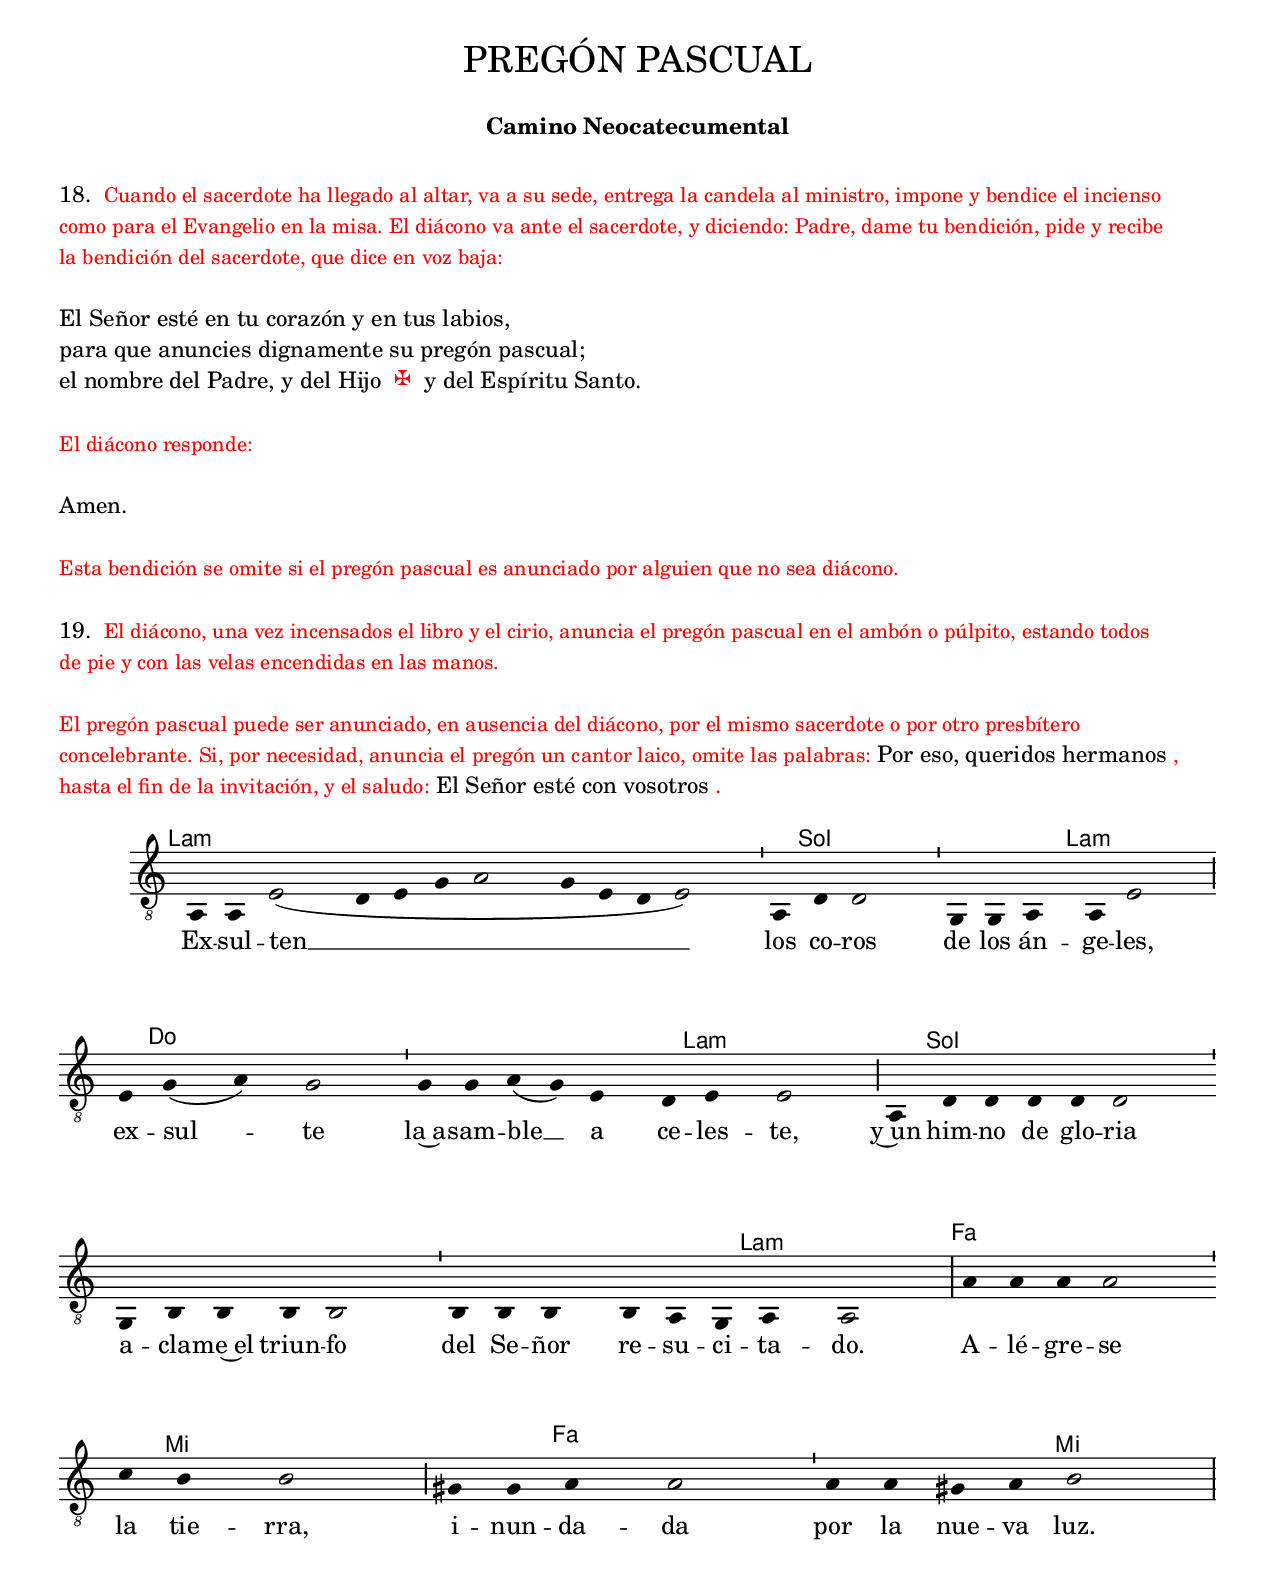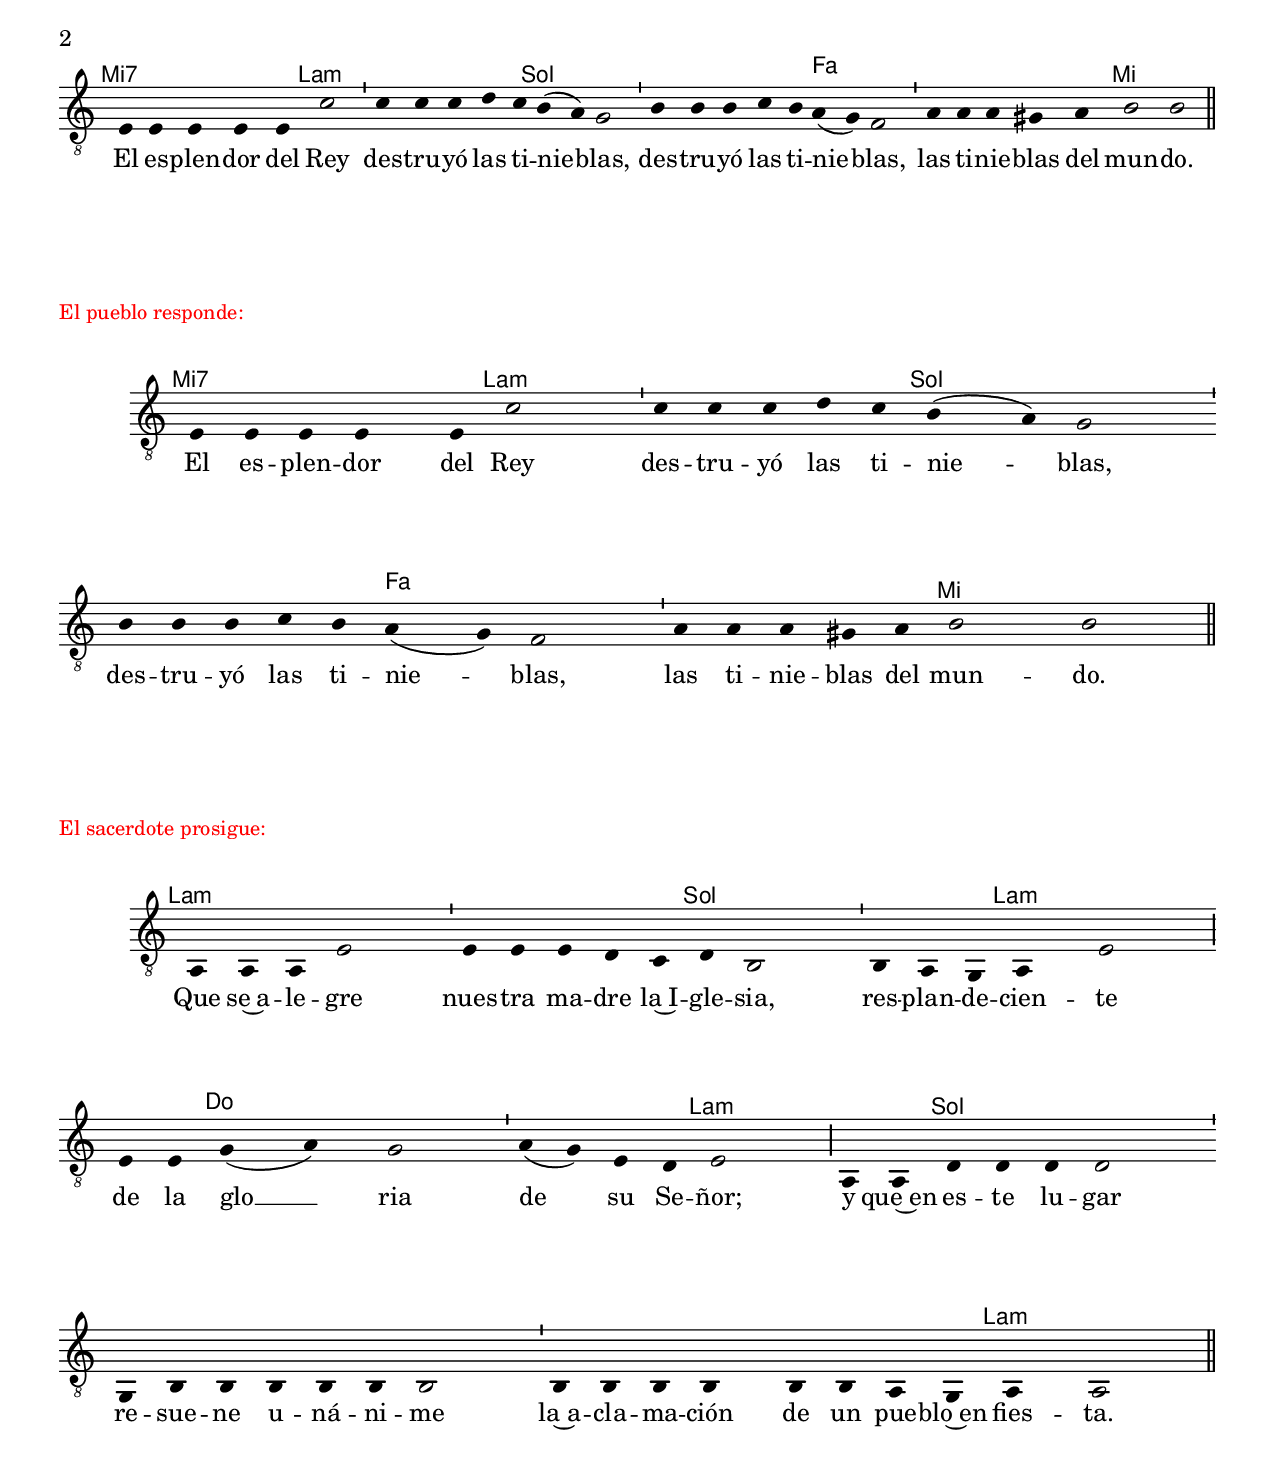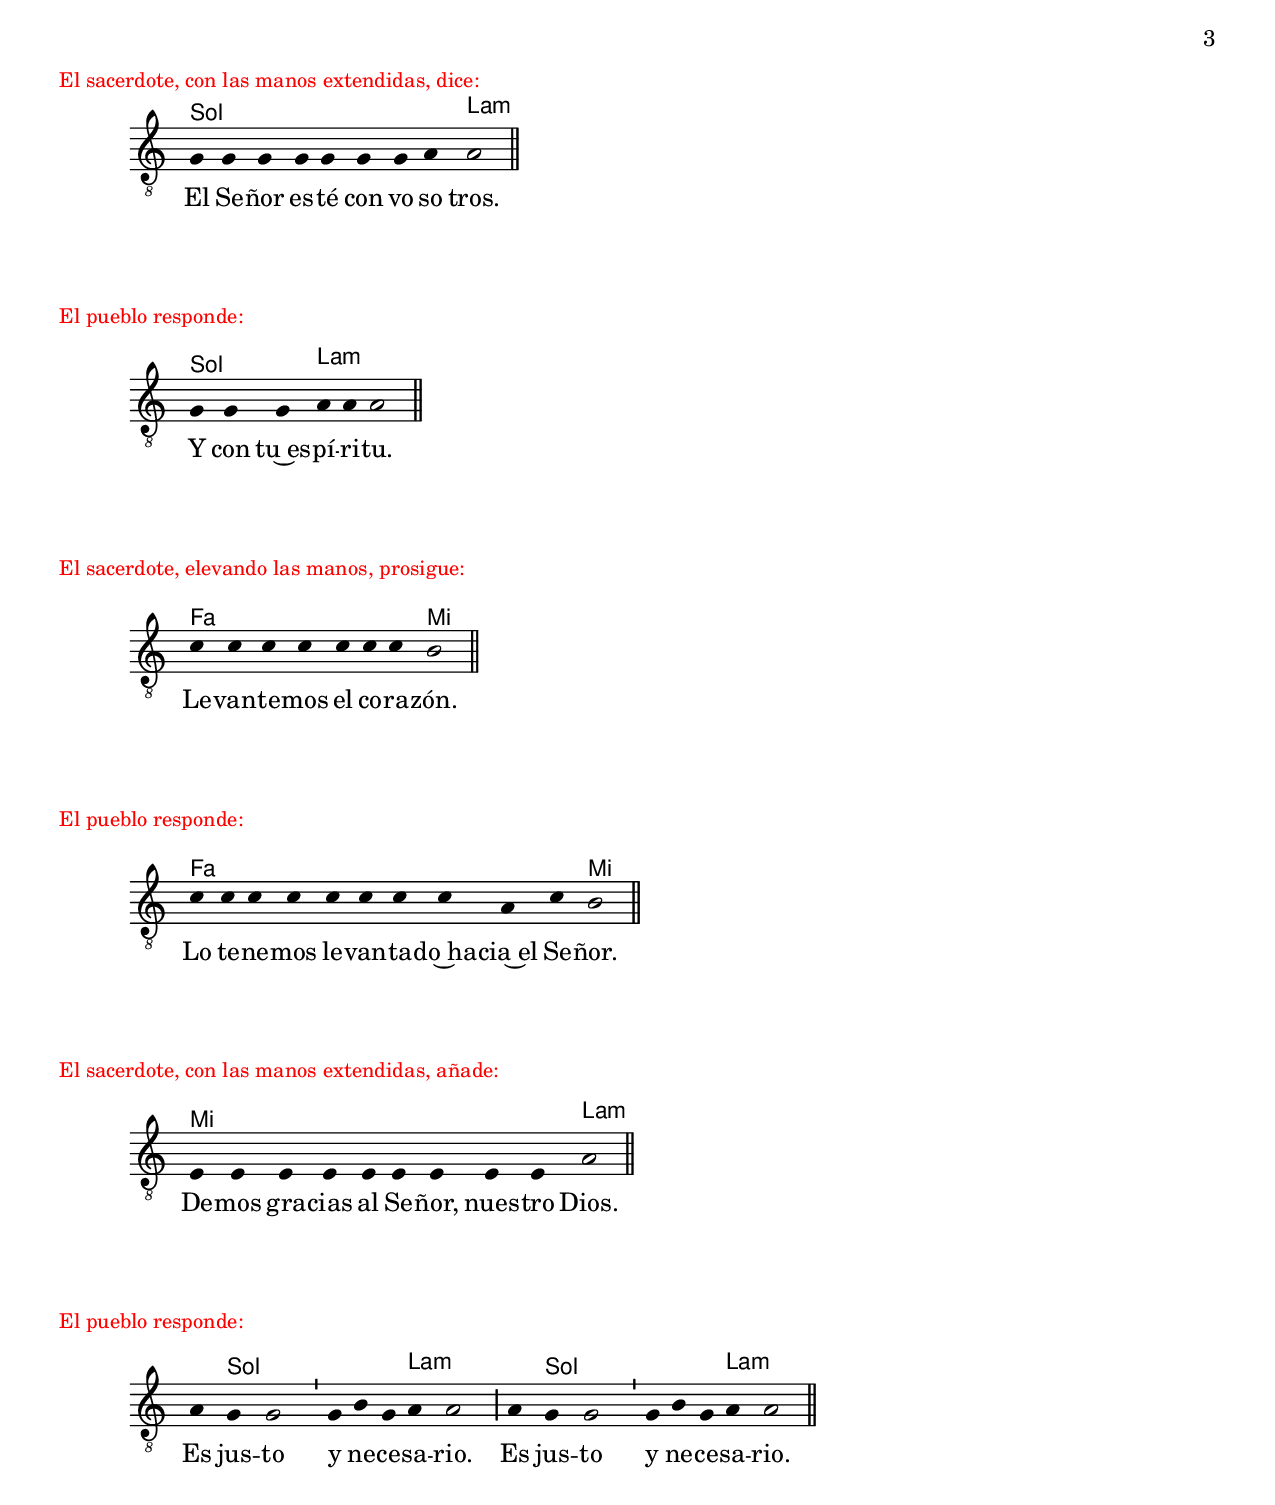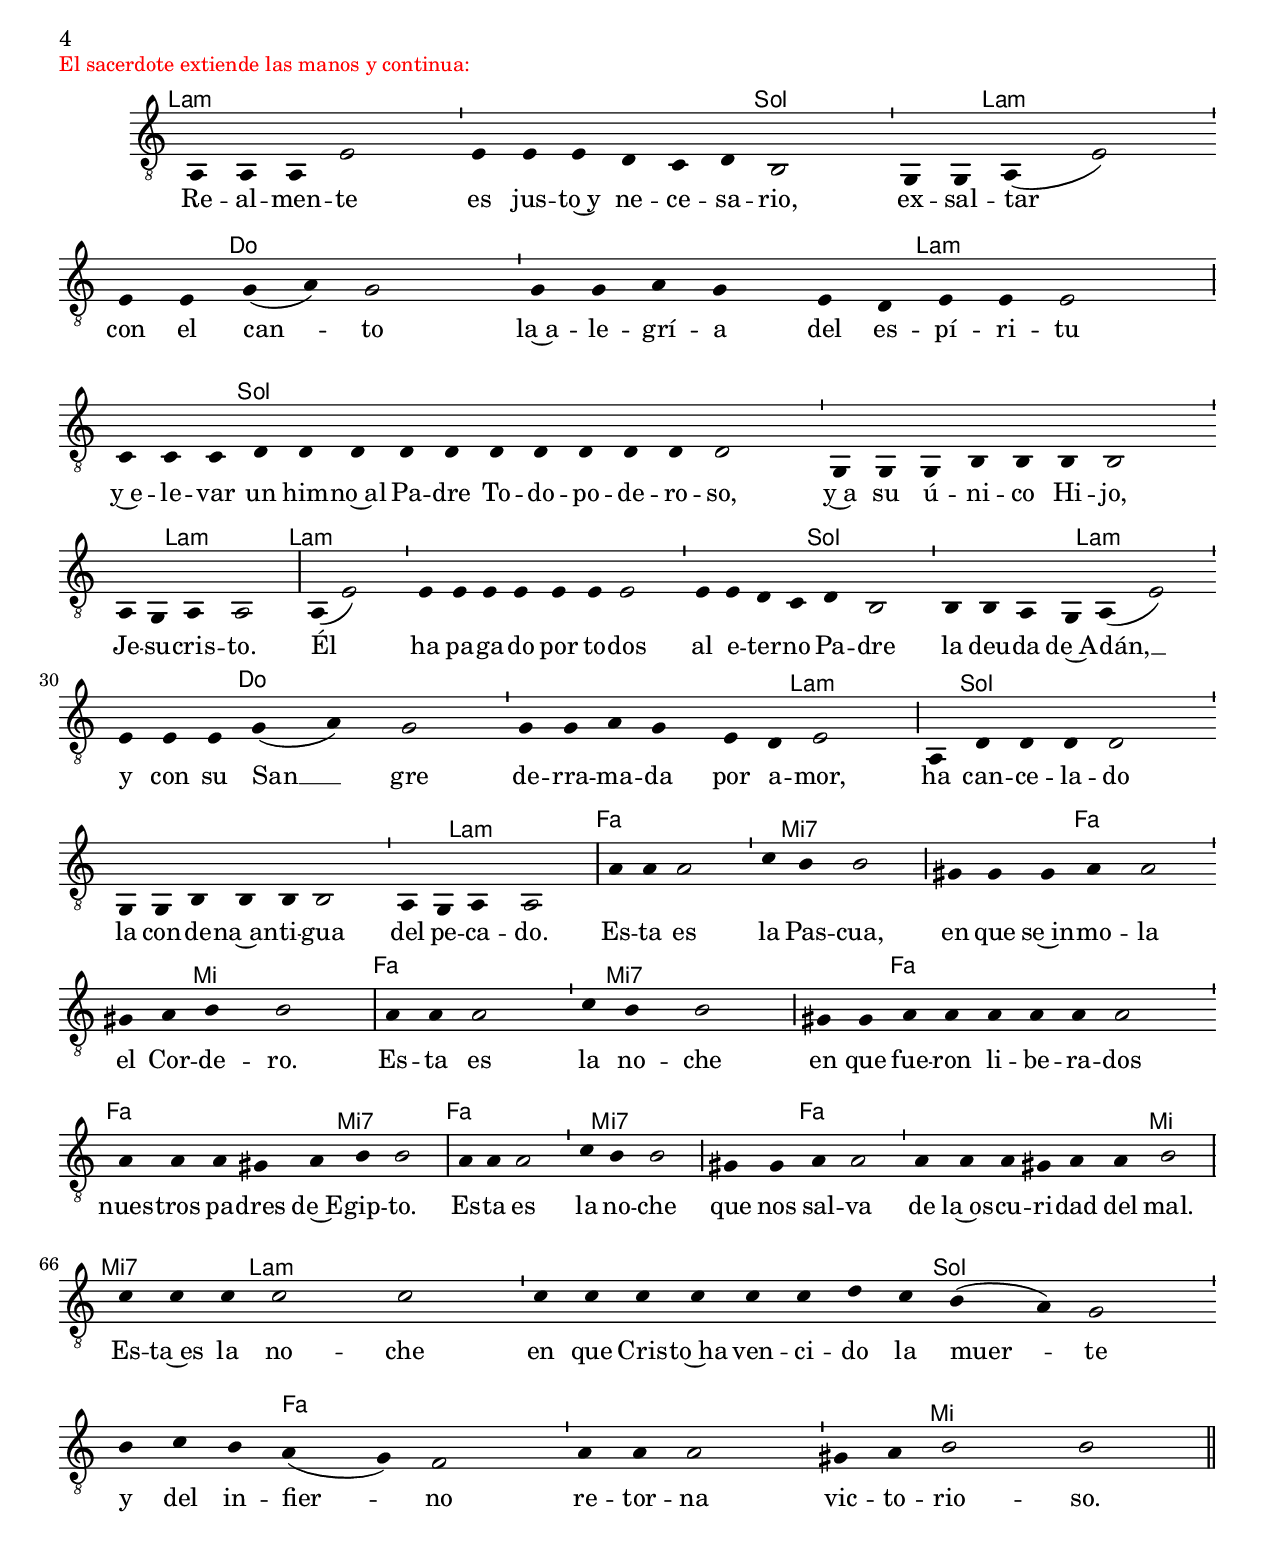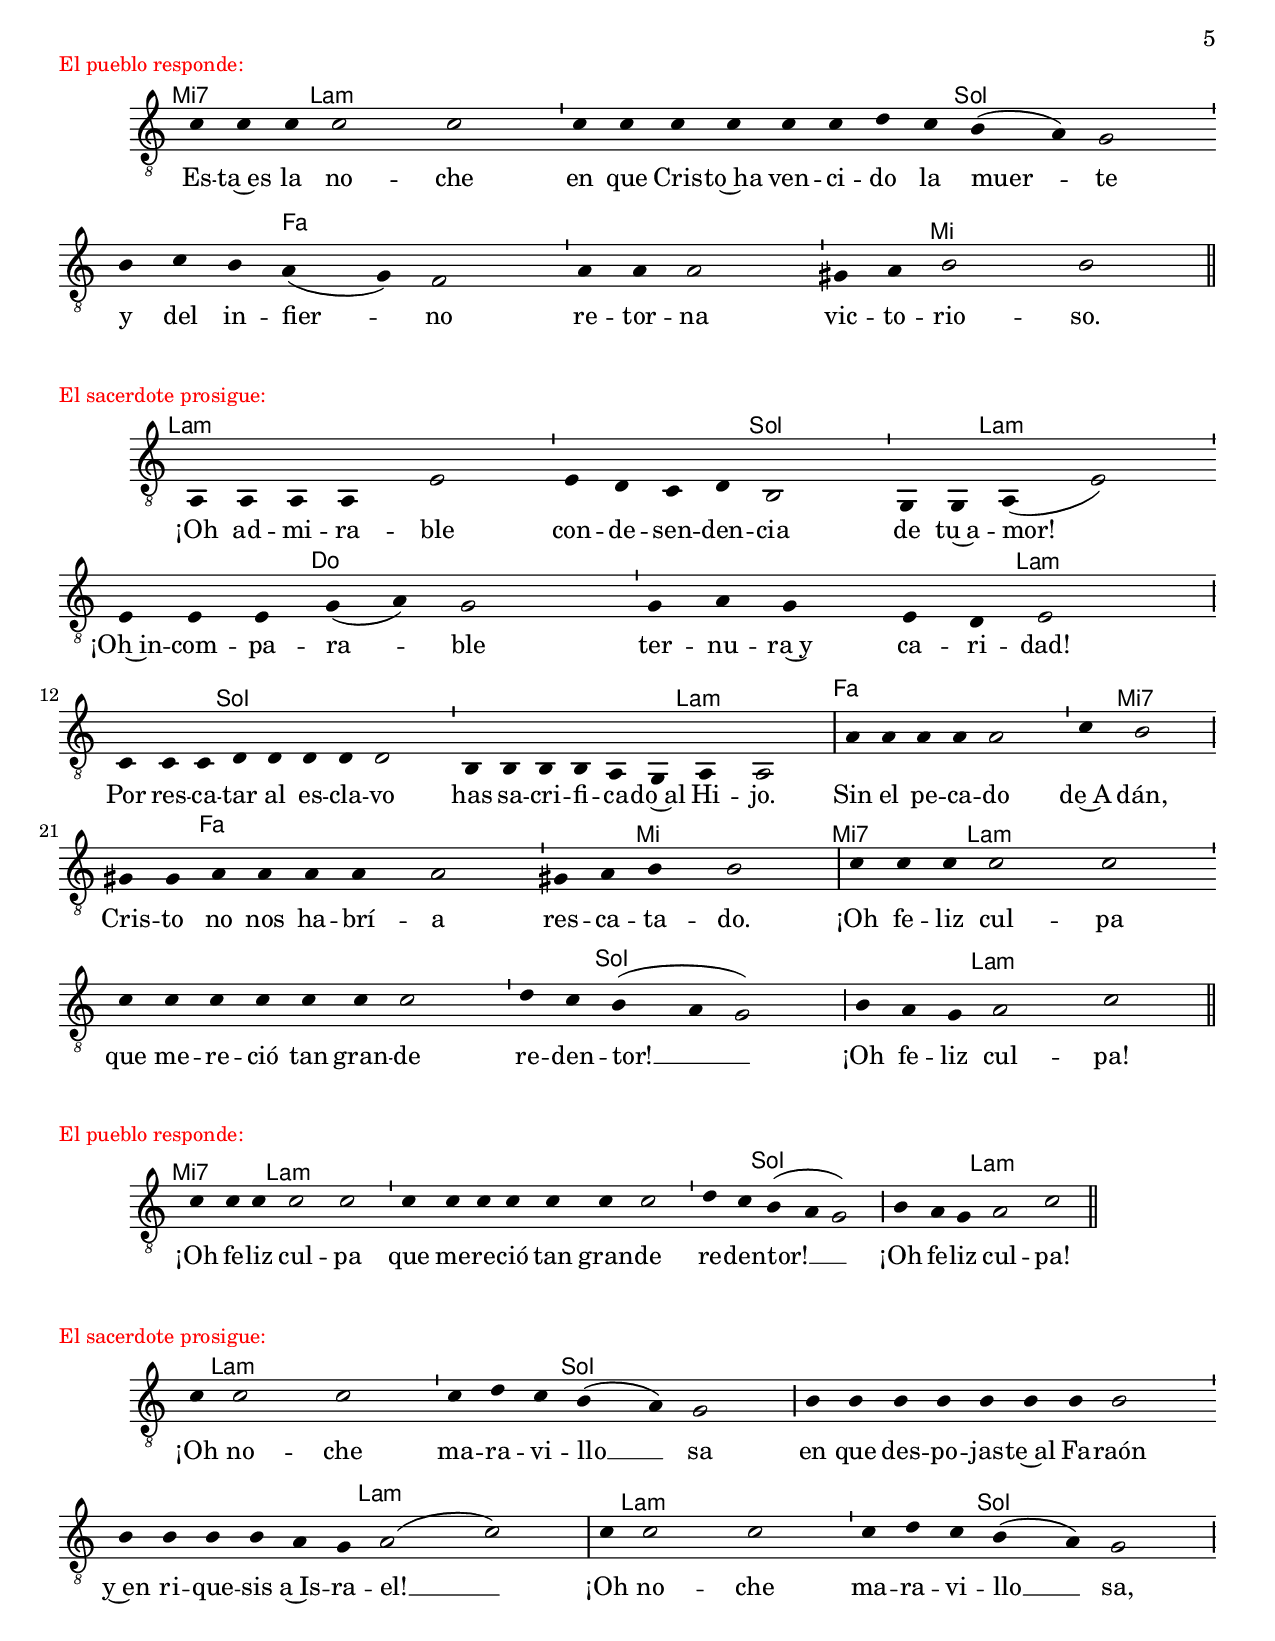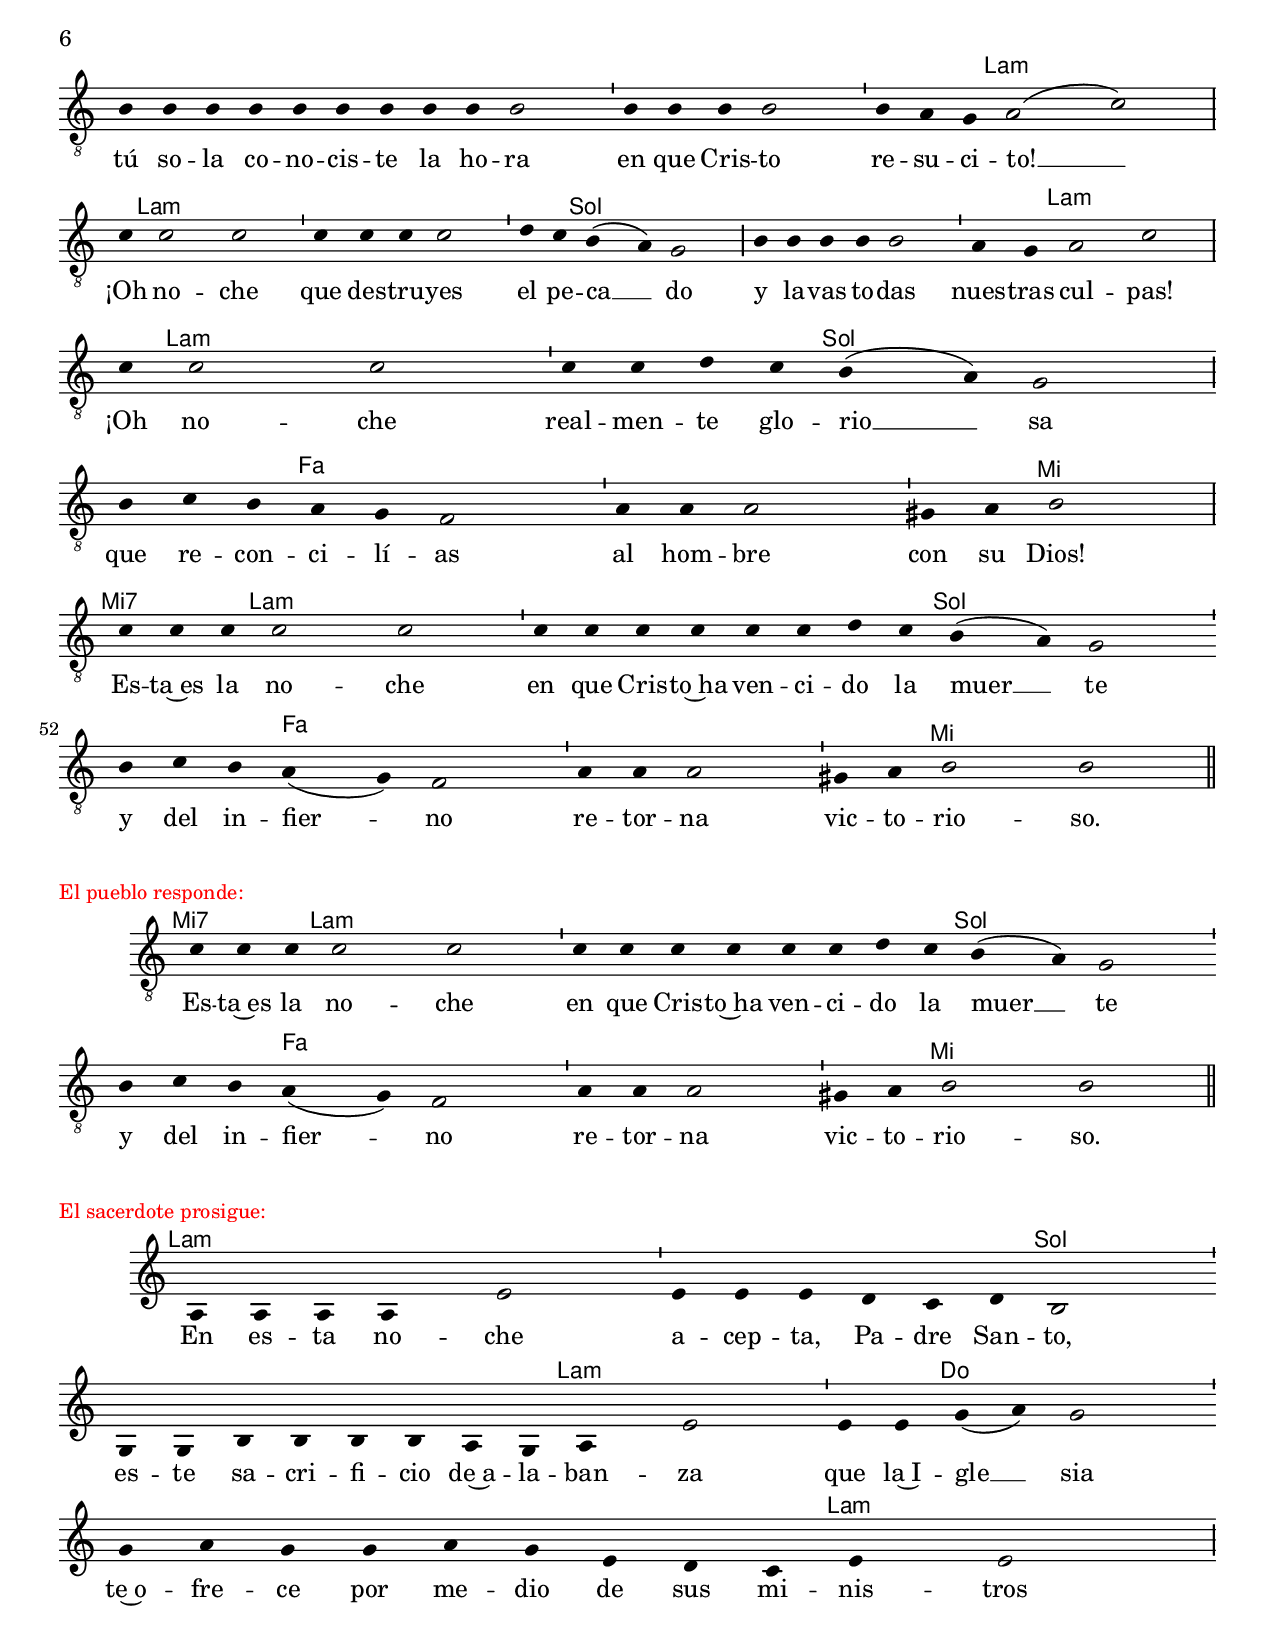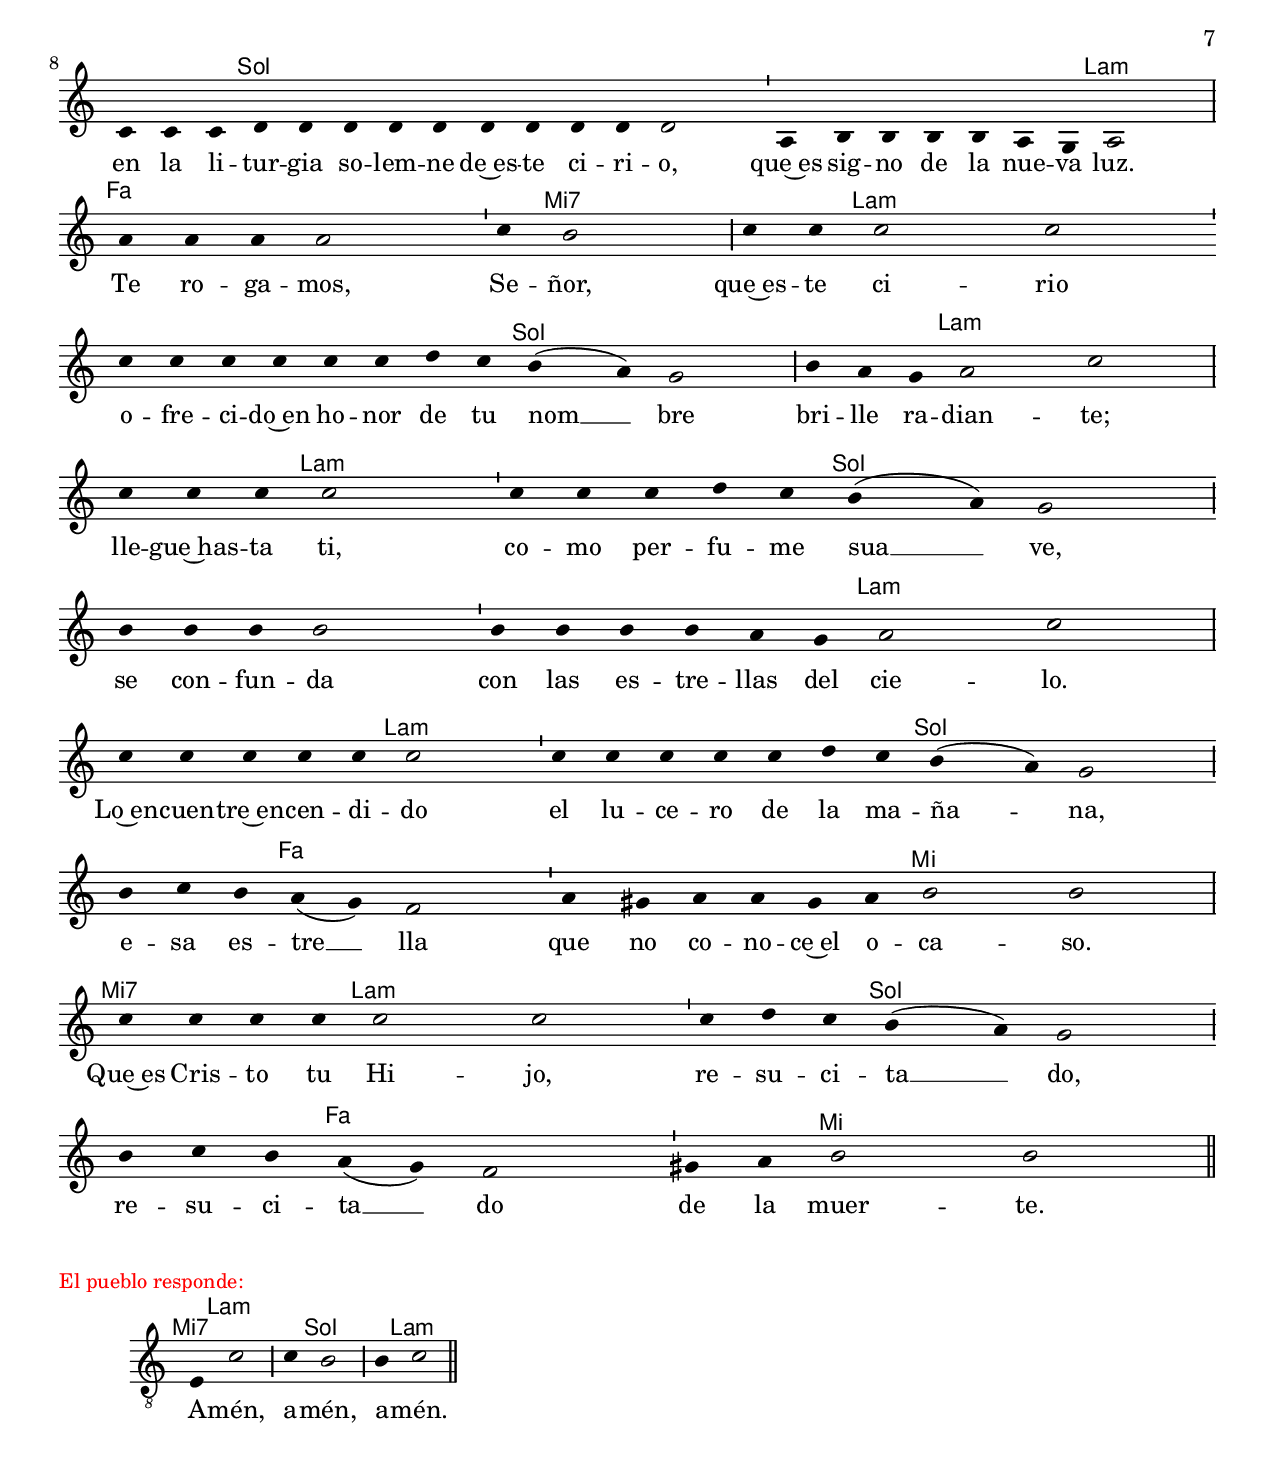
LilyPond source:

% Prefacio Pascual I
% by serachsam

\language "espanol"
\version "2.23.10"

% --- Global parameters
%particle = 0
%jump = \break
%time = 4

% --- Includes
%\include "gregorian.ly"


title = "Prefacio Pascual I"
subtitle = "Misal Romano"
autor = "Kiko Argüello"
arranger = "Adaptación: Samuel Gutiérrez"
other = ""
papper = "letter"
size = 20

global = {
  \tempo "Moderato" 4 = 100
  \key la \minor
  \time 4/4
  
  s1*6
  \bar "|."
}


divisioMinima = {
  \once \override BreathingSign.stencil = #ly:breathing-sign::divisio-minima
  \once \override BreathingSign.Y-offset = #2
  \breathe
}
divisioMaior = {
  \once \override BreathingSign.stencil = #ly:breathing-sign::divisio-maior
  \once \override BreathingSign.Y-offset = #0
  \breathe
}
divisioMaxima = {
  \once \override BreathingSign.stencil = #ly:breathing-sign::divisio-maxima
  \once \override BreathingSign.Y-offset = #0
  \breathe
}
finalis = {
  \once \override BreathingSign.stencil = #ly:breathing-sign::finalis
  \once \override BreathingSign.Y-offset = #0
  \breathe
}

pregon_i = \relative do' {
  \compressEmptyMeasures
  \dynamicUp
  \clef "G_8"
  \key la \minor
  \time 2/4

  la,8^\markup{\center-align \sans "Lam"} la mi'2( re8 mi sol la2 sol8 mi re mi2) \divisioMinima
  la,8 re^\markup{\center-align \sans "Sol"} re2 \divisioMinima
  sol,8 sol la4 la8^\markup{\center-align \sans "Lam"} mi'2 \divisioMaior \break
  mi8 sol4^\markup{\center-align \sans "Do"}( la) sol2 \divisioMinima
  sol8 sol la( sol) mi4 re8 mi4^\markup{\center-align \sans "Lam"} mi2 \divisioMaior
  la,8 re^\markup{\center-align \sans "Sol"} re re re re2 \divisioMinima \break
  sol,8 si si si si2 \divisioMinima
  si8 si si4 si8 la sol la4^\markup{\center-align \sans "Lam"} la2 \divisioMaxima %\break
  la'8^\markup{\center-align \sans "Fa"} la la la2 \divisioMinima \break
  do8 si4^\markup{\center-align \sans "Mi"} si2 \divisioMaior
  sols8 sols la4^\markup{\center-align \sans "Fa"} la2 \divisioMinima
  la8 la sols la si2^\markup{\center-align \sans "Mi"} \divisioMaxima \break
  mi,8^\markup{\center-align \sans "Mi7"} mi mi mi4 mi8 do'2^\markup{\center-align \sans "Lam"} \divisioMinima
  do8 do do re do si4^\markup{\center-align \sans "Sol"}( la8) sol2 \divisioMinima
  si8 si si do si la4^\markup{\sans "Fa"}( sol8) fa2 \divisioMinima
  la8 la la sols la si2^\markup{\center-align \sans "Mi"} si \finalis
}

pregon_ii = \relative do' {
  \compressEmptyMeasures
  \dynamicUp
  \clef "G_8"
  \key la \minor
  \time 2/4

  mi,8^\markup{\center-align \sans "Mi7"} mi mi mi4 mi8 do'2^\markup{\center-align \sans "Lam"} \divisioMinima
  do8 do do re do si4^\markup{\center-align \sans "Sol"}( la8) sol2 \divisioMinima \break
  si8 si si do si la4^\markup{\sans "Fa"}( sol8) fa2 \divisioMinima
  la8 la la sols la si2^\markup{\center-align \sans "Mi"} si \finalis
}

pregon_iii = \relative do' {
  \compressEmptyMeasures
  \dynamicUp
  \clef "G_8"
  \key la \minor
  \time 2/4

  la,8^\markup{\center-align \sans "Lam"} la la mi'2 \divisioMinima
  mi8 mi mi re do re^\markup{\center-align \sans "Sol"} si2 \divisioMinima
  si8 la sol la4^\markup{\center-align \sans "Lam"} mi'2 \divisioMaior \break
  mi8 mi sol4^\markup{\center-align \sans "Do"}( la) sol2 \divisioMinima
  la8( sol) mi re mi2^\markup{\center-align \sans "Lam"} \divisioMaior
  la,8 la re^\markup{\center-align \sans "Sol"} re re re2 \divisioMinima \break
  sol,8 si si si si si si2 \divisioMinima
  si8 si si si4 si8 si la sol la4^\markup{\center-align \sans "Lam"} la2 \finalis
}

saludo_i = \relative do' {
  \compressEmptyMeasures
  \dynamicUp
  \clef "G_8"
  \key la \minor
  \time 2/4

  sol8^\markup{\sans "Sol"} sol sol sol
  sol8 sol sol la
  la2^\markup{\sans "Lam"} \finalis
}

saludo_ii = \relative do' {
  \compressEmptyMeasures
  \dynamicUp
  \clef "G_8"
  \key la \minor
  \time 2/4

  sol8^\markup{\sans "Sol"} sol sol
  la8^\markup{\sans "Lam"} la la2 \finalis
}

saludo_iii = \relative do' {
  \compressEmptyMeasures
  \dynamicUp
  \clef "G_8"
  \key la \minor
  \time 2/4

  do8^\markup{\sans "Fa"} do do
  do8 do do do
  si2^\markup{\sans "Mi"} \finalis
}

saludo_iv = \relative do' {
  \compressEmptyMeasures
  \dynamicUp
  \clef "G_8"
  \key la \minor
  \time 2/4

  do8^\markup{\sans "Fa"} do do do
  do8 do do do
  la8 do8 si2^\markup{\sans "Mi"} \finalis
}

saludo_v = \relative do' {
  \compressEmptyMeasures
  \dynamicUp
  \clef "G_8"
  \key la \minor
  \time 2/4

  mi,8^\markup{\sans "Mi"} mi mi mi
  mi8 mi mi4 mi8 mi la2^\markup{\sans "Lam"} \finalis
}

saludo_vi = \relative do' {
  \compressEmptyMeasures
  \dynamicUp
  \clef "G_8"
  \key la \minor
  \time 2/4

  la8 sol4^\markup{\sans "Sol"} sol2 \divisioMinima
  sol8 si sol la4^\markup{\sans "Lam"} la2 \divisioMaior
  la8 sol4^\markup{\sans "Sol"} sol2 \divisioMinima
  sol8 si sol la4^\markup{\sans "Lam"} la2 \finalis
}

pregon_iv = \relative do' {
  \compressEmptyMeasures
  \dynamicUp
  \clef "G_8"
  \key la \minor
  \time 2/4

  la,8^\markup{\center-align \sans "Lam"} la la mi'2 \divisioMinima
  mi8 mi mi re8 do re si2^\markup{\center-align \sans "Sol"} \divisioMinima %\break
  sol8 sol la4^\markup{\center-align \sans "Lam"}( mi'2) \divisioMinima \break
  mi8 mi sol^\markup{\center-align \sans "Do"}( la) sol2 \divisioMinima
  sol8 sol la sol4 mi8 re mi^\markup{\center-align \sans "Lam"} mi mi2 \divisioMaior \break
  do8 do do re^\markup{\center-align \sans "Sol"} re re re re re re re re re re2 \divisioMinima
  sol,8 sol sol si si si si2 \divisioMinima \break
  la8 sol la4^\markup{\center-align \sans "Lam"} la2 \divisioMaxima

  la8^\markup{\center-align \sans "Lam"}( mi'2) \divisioMinima
  mi8 mi mi mi mi mi mi2 \divisioMinima
  mi8 mi re do re4^\markup{\center-align \sans "Sol"} si2 \divisioMinima %\break
  si8 si la sol la4^\markup{\center-align \sans "Lam"}( mi'2) \divisioMinima \break
  mi8 mi mi sol4^\markup{\center-align \sans "Do"}( la) sol2 \divisioMinima
  sol8 sol la sol4 mi8 re mi2^\markup{\center-align \sans "Lam"} \divisioMaior %\break
  la,8 re^\markup{\center-align \sans "Sol"} re re re2 \divisioMinima  \break
  sol,8 sol si si si si2 \divisioMinima %\break
  la8 sol la4^\markup{\center-align \sans "Lam"} la2 \divisioMaxima

  la'8^\markup{\center-align \sans "Fa"} la la2 \divisioMinima %\break
  do8 si4^\markup{\center-align \sans "Mi7"} si2 \divisioMaior
  sols8 sols sols la4^\markup{\center-align \sans "Fa"} la2 \divisioMinima \break
  sols8 la si4^\markup{\center-align \sans "Mi"} si2 \divisioMaxima %\break
  la8^\markup{\center-align \sans "Fa"} la la2 \divisioMinima %\break
  do8 si4^\markup{\center-align \sans "Mi7"} si2 \divisioMaior
  sols8 sols la^\markup{\center-align \sans "Fa"} la la la la la2 \divisioMinima \break
  la8^\markup{\center-align \sans "Fa"} la la sols la si4^\markup{\center-align \sans "Mi7"} si2 \divisioMaxima %\break

  la8^\markup{\center-align \sans "Fa"} la la2 \divisioMinima
  do8 si4^\markup{\center-align \sans "Mi7"} si2 \divisioMaior
  sols8 sols la4^\markup{\center-align \sans "Fa"} la2 \divisioMinima %\break
  la8 la la sols la4 la8 si2^\markup{\center-align \sans "Mi"} \divisioMaxima \break
  do8^\markup{\center-align \sans "Mi7"} do do do2^\markup{\center-align \sans "Lam"} do \divisioMinima
  do8 do do do do do re do si4^\markup{\center-align \sans "Sol"}( la8) sol2 \divisioMinima \break
  si8 do si la4^\markup{\sans "Fa"}( sol8) fa2 \divisioMinima
  la8 la la2 \divisioMinima
  sols8 la si2^\markup{\center-align \sans "Mi"} si \finalis
}

pregon_v = \relative do' {
  \compressEmptyMeasures
  \dynamicUp
  \clef "G_8"
  \key la \minor
  \time 2/4

  do8^\markup{\center-align \sans "Mi7"} do do do2^\markup{\center-align \sans "Lam"} do \divisioMinima
  do8 do do do do do re do si4^\markup{\center-align \sans "Sol"}( la8) sol2 \divisioMinima \break
  si8 do si la4^\markup{\sans "Fa"}( sol8) fa2 \divisioMinima
  la8 la la2 \divisioMinima
  sols8 la si2^\markup{\center-align \sans "Mi"} si \finalis
}

pregon_vi = \relative do' {
  \compressEmptyMeasures
  \dynamicUp
  \clef "G_8"
  \key la \minor
  \time 2/4

  la,8^\markup{\center-align \sans "Lam"} la la la4 mi'2 \divisioMinima
  mi8 re do re si2^\markup{\center-align \sans "Sol"} \divisioMinima %\break
  sol8 sol la4^\markup{\center-align \sans "Lam"}( mi'2) \divisioMinima \break
  mi8 mi mi sol^\markup{\center-align \sans "Do"}( la) sol2 \divisioMinima
  sol8 la sol4 mi8 re mi2^\markup{\center-align \sans "Lam"} \divisioMaior \break
  do8 do do re^\markup{\center-align \sans "Sol"} re re re re2 \divisioMinima
  si8 si si si la sol la4^\markup{\center-align \sans "Lam"} la2 \divisioMaxima

  la'8^\markup{\center-align \sans "Fa"} la la la la2 \divisioMinima %\break
  do8 si2^\markup{\center-align \sans "Mi7"} \divisioMaior \break
  sols8 sols la^\markup{\center-align \sans "Fa"} la la la4 la2 \divisioMinima %\break
  sols8 la si4^\markup{\center-align \sans "Mi"} si2 \divisioMaxima %\break

  do8^\markup{\center-align \sans "Mi7"} do do do2^\markup{\center-align \sans "Lam"} do \divisioMinima \break
  do8 do do do do do do2 \divisioMinima
  re8 do si4^\markup{\center-align \sans "Sol"}( la8 sol2) \divisioMaior
  si8 la sol la2^\markup{\center-align \sans "Lam"} do \finalis
}

pregon_vii = \relative do' {
  \compressEmptyMeasures
  \dynamicUp
  \clef "G_8"
  \key la \minor
  \time 2/4

  do8^\markup{\center-align \sans "Mi7"} do do do2^\markup{\center-align \sans "Lam"} do \divisioMinima %\break
  do8 do do do do do do2 \divisioMinima
  re8 do si4^\markup{\center-align \sans "Sol"}( la8 sol2) \divisioMaior
  si8 la sol la2^\markup{\center-align \sans "Lam"} do \finalis
}

pregon_viii = \relative do' {
  \compressEmptyMeasures
  \dynamicUp
  \clef "G_8"
  \key la \minor
  \time 2/4

  do8 do2^\markup{\center-align \sans "Lam"} do \divisioMinima %\break
  do8 re do si4^\markup{\center-align \sans "Sol"}( la8) sol2 \divisioMaior
  si8 si si si si si si si2 \divisioMinima \break
  si8 si si si la sol la2^\markup{\center-align \sans "Lam"}( do) \divisioMaxima

  do8 do2^\markup{\center-align \sans "Lam"} do \divisioMinima %\break
  do8 re do si4^\markup{\center-align \sans "Sol"}( la8) sol2 \divisioMaior \break
  si8 si si si si si si si si si2 \divisioMinima
  si8 si si si2 \divisioMinima
  si8 la sol la2^\markup{\center-align \sans "Lam"}( do) \divisioMaxima \break

  do8 do2^\markup{\center-align \sans "Lam"} do \divisioMinima %\break
  do8 do do do2 \divisioMinima
  re8 do si4^\markup{\center-align \sans "Sol"}( la8) sol2 \divisioMaior %\break
  si8 si si si si2 \divisioMinima 
  la8 sol la2^\markup{\center-align \sans "Lam"} do \divisioMaxima \break
  
  do8 do2^\markup{\center-align \sans "Lam"} do \divisioMinima %\break
  do8 do re do si4^\markup{\center-align \sans "Sol"}( la8) sol2 \divisioMaior \break
  si8 do si la^\markup{\center-align \sans "Fa"} sol fa2 \divisioMinima
  la8 la la2 \divisioMinima 
  sols8 la si2^\markup{\center-align \sans "Mi"} \divisioMaxima \break
  
  do8^\markup{\center-align \sans "Mi7"} do do do2^\markup{\center-align \sans "Lam"} do \divisioMinima
  do8 do do do do do re do si4^\markup{\center-align \sans "Sol"}( la8) sol2 \divisioMinima \break
  si8 do si la4^\markup{\sans "Fa"}( sol8) fa2 \divisioMinima
  la8 la la2 \divisioMinima
  sols8 la si2^\markup{\center-align \sans "Mi"} si \finalis
  
}

pregon_ix = \relative do' {
  \compressEmptyMeasures
  \dynamicUp
  \clef "G_8"
  \key la \minor
  \time 2/4

  do8^\markup{\center-align \sans "Mi7"} do do do2^\markup{\center-align \sans "Lam"} do \divisioMinima
  do8 do do do do do re do si4^\markup{\center-align \sans "Sol"}( la8) sol2 \divisioMinima \break
  si8 do si la4^\markup{\sans "Fa"}( sol8) fa2 \divisioMinima
  la8 la la2 \divisioMinima
  sols8 la si2^\markup{\center-align \sans "Mi"} si \finalis
}

pregon_x = \relative do' {
  la8^\markup{\center-align \sans "Lam"} la la la4 mi'2 \divisioMinima
  mi8 mi mi re do re si2^\markup{\center-align \sans "Sol"} \divisioMinima \break
  sol8 sol si si si si la sol la4^\markup{\center-align \sans "Lam"} mi'2 \divisioMinima %\break
  mi8 mi sol^\markup{\center-align \sans "Do"}( la) sol2 \divisioMinima \break
  sol8 la sol sol la sol mi re do mi4^\markup{\center-align \sans "Lam"} mi2 \divisioMaior \break
  do8 do do re^\markup{\center-align \sans "Sol"} re re re re re re re re re2 \divisioMinima
  la8 si si si si la sol la2^\markup{\center-align \sans "Lam"} \divisioMaxima \break

  la'8^\markup{\center-align \sans "Fa"} la la la2 \divisioMinima %\break
  
  do8 si2^\markup{\center-align \sans "Mi7"} \divisioMaior %\break
  
  do8 do do2^\markup{\center-align \sans "Lam"} do \divisioMinima \break
  do8 do do do do do re do si4^\markup{\center-align \sans "Sol"}( la8) sol2 \divisioMaior
  si8 la sol la2^\markup{\center-align \sans "Lam"} do \divisioMaxima \break
  
  do8 do do do2^\markup{\center-align \sans "Lam"} \divisioMinima
  do8 do do re do si4^\markup{\center-align \sans "Sol"}( la8) sol2 \divisioMaior \break
  si8 si si si2 \divisioMinima
  si8 si si si la sol la2^\markup{\center-align \sans "Lam"} do \divisioMaxima \break
  
  do8 do do do do do2^\markup{\center-align \sans "Lam"} \divisioMinima
  do8 do do do do re do si4^\markup{\center-align \sans "Sol"}( la8) sol2 \divisioMaior \break
  si8 do si la^\markup{\center-align \sans "Fa"}( sol) fa2 \divisioMinima
  la8 sols la la sols8 la si2^\markup{\center-align \sans "Mi"} si \divisioMaxima \break
  
  do8^\markup{\center-align \sans "Mi7"} do do do do2^\markup{\center-align \sans "Lam"} do \divisioMinima
  do8 re do si4^\markup{\center-align \sans "Sol"}( la8) sol2 \divisioMaior \break
  si8 do si la^\markup{\center-align \sans "Fa"}( sol) fa2 \divisioMinima
  sols8 la si2^\markup{\center-align \sans "Mi"} si \finalis
}

amen = \relative do' {
  \compressEmptyMeasures
  \dynamicUp
  \clef "G_8"
  \key la \minor
  \time 2/4

  mi,4^\markup{\center-align \sans "Mi7"} do'2^\markup{\center-align \sans "Lam"} \divisioMaior
  do4 si2^\markup{\center-align \sans "Sol"} \divisioMaior
  si4 do2^\markup{\center-align \sans "Lam"} \finalis \break
}

saludo_i-lyrics = \lyricmode {
  El Se -- ñor es -- té con vo so tros.
}

saludo_ii-lyrics = \lyricmode {
  Y con tu~es -- pí -- ri -- tu.
}

saludo_iii-lyrics = \lyricmode {
  Le -- van -- te -- mos el co -- ra -- zón.
}

saludo_iv-lyrics = \lyricmode {
  Lo te -- ne -- mos le -- van -- ta -- do~ha -- cia~el Se -- ñor.
}

saludo_v-lyrics = \lyricmode {
  De -- mos gra -- cias al Se -- ñor, nues -- tro Dios.
}

saludo_vi-lyrics = \lyricmode {
  Es jus -- to y ne -- ce -- sa -- rio.
  Es jus -- to y ne -- ce -- sa -- rio.
}

pregon_i-lyrics = \lyricmode {
  Ex -- sul -- ten __
  los co -- ros de los án -- ge -- les,
  ex -- sul -- te la~a -- sam -- ble __ a ce -- les -- te,
  y~un him -- no de glo -- ria
  a -- cla -- me~el triun -- fo del
  Se -- ñor re -- su -- ci -- ta -- do.
  A -- lé -- gre -- se la tie -- rra,
  i -- nun -- da -- da por la nue -- va luz.
  El es -- plen -- dor del Rey
  des -- tru -- yó las ti -- nie -- blas,
  des -- tru -- yó las ti -- nie -- blas,
  las ti -- nie -- blas del mun -- do.
}

pregon_ii-lyrics = \lyricmode {
  El es -- plen -- dor del Rey
  des -- tru -- yó las ti -- nie -- blas,
  des -- tru -- yó las ti -- nie -- blas,
  las ti -- nie -- blas del mun -- do.
}

pregon_iii-lyrics = \lyricmode {
  Que se~a -- le -- gre
  nues -- tra ma -- dre la~I -- gle -- sia,
  res -- plan -- de -- cien -- te
  de la glo __ ria de su Se -- ñor;
  y que~en es -- te lu -- gar re -- sue -- ne u -- ná -- ni -- me
  la~a -- cla -- ma -- ción de un pue -- blo~en fies -- ta.
}

pregon_iv-lyrics = \lyricmode {
  Re -- al -- men -- te
  es jus -- to~y ne -- ce -- sa -- rio,
  ex -- sal -- tar
  con el can -- to
  la~a -- le -- grí -- a del es -- pí -- ri -- tu
  y~e -- le -- var un him -- no~al Pa -- dre To -- do -- po -- de -- ro -- so,
  y~a su ú -- ni -- co Hi -- jo,
  Je -- su -- cris -- to.

  Él ha pa -- ga -- do por to -- dos
  al e -- ter -- no Pa -- dre
  la deu -- da de~A -- dán, __
  y con su San __ gre
  de -- rra -- ma -- da por a -- mor,
  ha can -- ce -- la -- do
  la con -- de -- na~an -- ti -- gua del pe -- ca -- do.

  Es -- ta es la Pas -- cua,
  en que se~in -- mo -- la el Cor -- de -- ro.
  Es -- ta es la no -- che
  en que fue -- ron li -- be -- ra -- dos
  nues -- tros pa -- dres de~E -- gip -- to.
  Es -- ta es la no -- che
  que nos sal -- va
  de la~os -- cu -- ri -- dad del mal.

  Es -- ta~es la no -- che
  en que Cris -- to~ha ven -- ci -- do la muer -- te
  y del in -- fier -- no
  re -- tor -- na vic -- to -- rio -- so.
}

pregon_v-lyrics = \lyricmode {
  Es -- ta~es la no -- che
  en que Cris -- to~ha ven -- ci -- do la muer -- te
  y del in -- fier -- no
  re -- tor -- na vic -- to -- rio -- so.
}

pregon_vi-lyrics = \lyricmode {
  ¡Oh ad -- mi -- ra -- ble
  con -- de -- sen -- den -- cia
  de tu~a -- mor!
  ¡Oh~in -- com -- pa -- ra -- ble
  ter -- nu -- ra~y ca -- ri -- dad!
  Por res -- ca -- tar al es -- cla -- vo
  has sa -- cri -- fi -- ca -- do~al Hi -- jo.

  Sin el pe -- ca -- do de~A dán,
  Cris -- to no nos ha -- brí -- a
  res -- ca -- ta -- do.

  ¡Oh fe -- liz cul -- pa
  que me -- re -- ció tan gran -- de re -- den -- tor! __
  ¡Oh fe -- liz cul -- pa!
}

pregon_vii-lyrics = \lyricmode {
  ¡Oh fe -- liz cul -- pa
  que me -- re -- ció tan gran -- de re -- den -- tor! __
  ¡Oh fe -- liz cul -- pa!
}

pregon_viii-lyrics = \lyricmode {
  ¡Oh no -- che
  ma -- ra -- vi -- llo __ sa
  en que des -- po -- jas -- te~al Fa -- raón
  y~en ri -- que -- sis a~Is -- ra -- el! __

  ¡Oh no -- che
  ma -- ra -- vi -- llo __ sa,
  tú so -- la co -- no -- cis -- te la ho -- ra
  en que Cris -- to
  re -- su -- ci -- to! __

  ¡Oh no -- che
  que des -- tru -- yes
  el pe -- ca __ do
  y la -- vas to -- das
  nues -- tras cul -- pas!
  
  ¡Oh no -- che
  real -- men -- te glo -- rio __ sa
  que re -- con -- ci -- lí -- as
  al hom -- bre 
  con su Dios!
  
  Es -- ta~es la no -- che
  en que Cris -- to~ha ven -- ci -- do la muer __ te
  y del in -- fier -- no
  re -- tor -- na
  vic -- to -- rio -- so.
}


pregon_ix-lyrics = \lyricmode {
  Es -- ta~es la no -- che
  en que Cris -- to~ha ven -- ci -- do la muer __ te
  y del in -- fier -- no
  re -- tor -- na
  vic -- to -- rio -- so.
}

pregon_x-lyrics = \lyricmode {
  En es -- ta no -- che
  a -- cep -- ta, Pa -- dre San -- to,
  es -- te sa -- cri -- fi -- cio de~a -- la -- ban -- za
  que la~I -- gle __ sia
  te~o -- fre -- ce por me -- dio de sus mi -- nis -- tros
  en la li -- tur -- gia so -- lem -- ne de~es -- te ci -- ri -- o,
  que~es sig -- no de la nue -- va luz.
  
  Te ro -- ga -- mos, 
  Se -- ñor,
  que~es -- te ci -- rio
  o -- fre -- ci -- do~en ho -- nor de tu nom __ bre
  bri -- lle ra -- dian -- te;
  lle -- gue~has -- ta ti,
  co -- mo per -- fu -- me sua __ ve,
  se con -- fun -- da
  con las es -- tre -- llas del cie -- lo.
  
  Lo~en -- cuen -- tre~en -- cen -- di -- do
  el lu -- ce -- ro de la ma -- ña -- na,
  e -- sa es -- tre __ lla
  que no co -- no -- ce~el o -- ca -- so.
  
  Que~es Cris -- to tu Hi -- jo,
  re -- su -- ci -- ta __ do,
  re -- su -- ci -- ta __ do
  de la muer -- te.
}

amen-lyrics = \lyricmode {
  A -- mén, a -- mén, a -- mén.
}


% --- Global size
%#(set-global-staff-size 25)

% --- Header
\header {
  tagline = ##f
  breakbefore = ##t
}

\markup {
  \fill-line {
    \center-column {
      \null
      \null
      \null
      \fontsize #4 "PREGÓN PASCUAL"
      \null
      \bold "Camino Neocatecumental"
      \null
    }
  }
}

\markup {
  \left-column {
    \null
    \line {"18. " \small \with-color #red "Cuando el sacerdote ha llegado al altar, va a su sede, entrega la candela al ministro, impone y bendice el incienso" }
    \line {\small \with-color #red "como para el Evangelio en la misa. El diácono va ante el sacerdote, y diciendo: Padre, dame tu bendición, pide y recibe" }
    \line {\small \with-color #red "la bendición del sacerdote, que dice en voz baja:"}
    \null
    \line {"El Señor esté en tu corazón y en tus labios,"}
    \line {"para que anuncies dignamente su pregón pascual;"}
    \line {"el nombre del Padre, y del Hijo " \with-color #red \fontsize #2 "✠ " "y del Espíritu Santo."}
    \null
    \line {\small \with-color #red "El diácono responde:"}
    \null
    \line {"Amen."}
    \null
    \line {\small \with-color #red "Esta bendición se omite si el pregón pascual es anunciado por alguien que no sea diácono."}
    \null
    \line {"19. " \small \with-color #red "El diácono, una vez incensados el libro y el cirio, anuncia el pregón pascual en el ambón o púlpito, estando todos" }
    \line {\small \with-color #red "de pie y con las velas encendidas en las manos."}
    \null
    \line {\small \with-color #red "El pregón pascual puede ser anunciado, en ausencia del diácono, por el mismo sacerdote o por otro presbítero" }
    \line {\small \with-color #red "concelebrante. Si, por necesidad, anuncia el pregón un cantor laico, omite las palabras:" "Por eso, queridos hermanos" \small \with-color #red ","}
    \line {\small \with-color #red "hasta el fin de la invitación, y el saludo:" "El Señor esté con vosotros" \with-color #red "." }
    \null
  }
}

\score {
  <<
    \new Staff = "main" {
      <<
        \set Staff.midiInstrument = #"piano"
        \set Staff.midiMaximumVolume = #1
        <<
          \new Voice = "voice" { << \pregon_i >> }
          \new Lyrics \lyricsto "voice" { \pregon_i-lyrics }
        >>
      >>
    }
  >>
  \layout {
    indent = #12
    \context {
      \Staff
      \remove "Time_signature_engraver"
      \remove "Bar_engraver"
      \hide Stem
    }
  }
  \midi {}
}


\markup {
  \with-color #red
  \left-column {
    \small "El pueblo responde:"
  }
}

\score {
  <<
    \new Staff = "main" {
      <<
        \set Staff.midiInstrument = #"piano"
        \set Staff.midiMaximumVolume = #1
        <<
          \new Voice = "voice" { << \pregon_ii >> }
          \new Lyrics \lyricsto "voice" { \pregon_ii-lyrics }
        >>
      >>
    }
  >>
  \layout {
    indent = #12
    \context {
      \Staff
      \remove "Time_signature_engraver"
      \remove "Bar_engraver"
      \hide Stem
    }
  }
  \midi {}
}

\markup {
  \with-color #red
  \left-column {
    \small "El sacerdote prosigue:"
  }
}

\score {
  <<
    \new Staff = "main" {
      <<
        \set Staff.midiInstrument = #"piano"
        \set Staff.midiMaximumVolume = #1
        <<
          \new Voice = "voice" { << \pregon_iii >> }
          \new Lyrics \lyricsto "voice" { \pregon_iii-lyrics }
        >>
      >>
    }
  >>
  \layout {
    indent = #12
    \context {
      \Staff
      \remove "Time_signature_engraver"
      \remove "Bar_engraver"
      \hide Stem
    }
  }
  \midi {}
}

\markup{""}
\pageBreak

\markup {
  \with-color #red
  \left-column {
    \null
    \small "El sacerdote, con las manos extendidas, dice:"
  }
}

\score {
  <<
    \new Staff = "main" {
      <<
        \set Staff.midiInstrument = #"oboe"
        \set Staff.midiMaximumVolume = #1
        <<
          \new Voice = "voice" { << \saludo_i >> }
          \new Lyrics \lyricsto "voice" { \saludo_i-lyrics }
        >>
      >>
    }
  >>
  \layout {
    indent = #12
    \context {
      \Staff
      \remove "Time_signature_engraver"
      \remove "Bar_engraver"
      \hide Stem
    }
  }
  \midi {}
}

\markup {
  \with-color #red
  \left-column {
    \small "El pueblo responde:"
  }
}

\score {
  <<
    \new Staff = "main" {
      <<
        \set Staff.midiInstrument = #"oboe"
        \set Staff.midiMaximumVolume = #1
        <<
          \new Voice = "voice" { << \saludo_ii >> }
          \new Lyrics \lyricsto "voice" { \saludo_ii-lyrics }
        >>
      >>
    }
  >>
  \layout {
    indent = #12
    \context {
      \Staff
      \remove "Time_signature_engraver"
      \remove "Bar_engraver"
      \hide Stem
    }
  }
  \midi {}
}

\markup {
  \with-color #red
  \left-column {
    \small "El sacerdote, elevando las manos, prosigue:"
  }
}

\score {
  <<
    \new Staff = "main" {
      <<
        \set Staff.midiInstrument = #"oboe"
        \set Staff.midiMaximumVolume = #1
        <<
          \new Voice = "voice" { << \saludo_iii >> }
          \new Lyrics \lyricsto "voice" { \saludo_iii-lyrics }
        >>
      >>
    }
  >>
  \layout {
    indent = #12
    \context {
      \Staff
      \remove "Time_signature_engraver"
      \remove "Bar_engraver"
      \hide Stem
    }
  }
  \midi {}
}


\markup {
  \with-color #red
  \left-column {
    \small "El pueblo responde:"
  }
}

\score {
  <<
    \new Staff = "main" {
      <<
        \set Staff.midiInstrument = #"oboe"
        \set Staff.midiMaximumVolume = #1
        <<
          \new Voice = "voice" { << \saludo_iv >> }
          \new Lyrics \lyricsto "voice" { \saludo_iv-lyrics }
        >>
      >>
    }
  >>
  \layout {
    indent = #12
    \context {
      \Staff
      \remove "Time_signature_engraver"
      \remove "Bar_engraver"
      \hide Stem
    }
  }
  \midi {}
}

\markup {
  \with-color #red
  \left-column {
    \small "El sacerdote, con las manos extendidas, añade:"
  }
}

\score {
  <<
    \new Staff = "main" {
      <<
        \set Staff.midiInstrument = #"oboe"
        \set Staff.midiMaximumVolume = #1
        <<
          \new Voice = "voice" { << \saludo_v >> }
          \new Lyrics \lyricsto "voice" { \saludo_v-lyrics }
        >>
      >>
    }
  >>
  \layout {
    indent = #12
    \context {
      \Staff
      \remove "Time_signature_engraver"
      \remove "Bar_engraver"
      \hide Stem
    }
  }
  \midi {}
}

\markup {
  \with-color #red
  \left-column {
    \small "El pueblo responde:"
  }
}

\score {
  <<
    \new Staff = "main" {
      <<
        \set Staff.midiInstrument = #"oboe"
        \set Staff.midiMaximumVolume = #1
        <<
          \new Voice = "voice" { << \saludo_vi >> }
          \new Lyrics \lyricsto "voice" { \saludo_vi-lyrics }
        >>
      >>
    }
  >>
  \layout {
    indent = #12
    \context {
      \Staff
      \remove "Time_signature_engraver"
      \remove "Bar_engraver"
      \hide Stem
    }
  }
  \midi {}
}

\markup{""}
\pageBreak

\markup {
  \with-color #red
  \left-column {
    \small "El sacerdote extiende las manos y continua:"
  }
}

\score {
  <<
    \new Staff = "main" {
      <<
        \set Staff.midiInstrument = #"oboe"
        \set Staff.midiMaximumVolume = #1
        <<
          \new Voice = "voice" { << \pregon_iv >> }
          \new Lyrics \lyricsto "voice" { \pregon_iv-lyrics }
        >>
      >>
    }
  >>
  \layout {
    indent = #12
    \context {
      \Staff
      \remove "Time_signature_engraver"
      \remove "Bar_engraver"
      \hide Stem
    }
  }
  \midi {}
}

\markup{""}
\pageBreak

\markup {
  \with-color #red
  \left-column {
    \small "El pueblo responde:"
  }
}

\score {
  <<
    \new Staff = "main" {
      <<
        \set Staff.midiInstrument = #"oboe"
        \set Staff.midiMaximumVolume = #1
        <<
          \new Voice = "voice" { << \pregon_v >> }
          \new Lyrics \lyricsto "voice" { \pregon_v-lyrics }
        >>
      >>
    }
  >>
  \layout {
    indent = #12
    \context {
      \Staff
      \remove "Time_signature_engraver"
      \remove "Bar_engraver"
      \hide Stem
    }
  }
  \midi {}
}

\markup {
  \with-color #red
  \left-column {
    \small "El sacerdote prosigue:"
  }
}

\score {
  <<
    \new Staff = "main" {
      <<
        \set Staff.midiInstrument = #"oboe"
        \set Staff.midiMaximumVolume = #1
        <<
          \new Voice = "voice" { << \pregon_vi >> }
          \new Lyrics \lyricsto "voice" { \pregon_vi-lyrics }
        >>
      >>
    }
  >>
  \layout {
    indent = #12
    \context {
      \Staff
      \remove "Time_signature_engraver"
      \remove "Bar_engraver"
      \hide Stem
    }
  }
  \midi {}
}

\markup {
  \with-color #red
  \left-column {
    \small "El pueblo responde:"
  }
}

\score {
  <<
    \new Staff = "main" {
      <<
        \set Staff.midiInstrument = #"oboe"
        \set Staff.midiMaximumVolume = #1
        <<
          \new Voice = "voice" { << \pregon_vii >> }
          \new Lyrics \lyricsto "voice" { \pregon_vii-lyrics }
        >>
      >>
    }
  >>
  \layout {
    indent = #12
    \context {
      \Staff
      \remove "Time_signature_engraver"
      \remove "Bar_engraver"
      \hide Stem
    }
  }
  \midi {}
}

\markup {
  \with-color #red
  \left-column {
    \small "El sacerdote prosigue:"
  }
}

\score {
  <<
    \new Staff = "main" {
      <<
        \set Staff.midiInstrument = #"oboe"
        \set Staff.midiMaximumVolume = #1
        <<
          \new Voice = "voice" { << \pregon_viii >> }
          \new Lyrics \lyricsto "voice" { \pregon_viii-lyrics }
        >>
      >>
    }
  >>
  \layout {
    indent = #12
    \context {
      \Staff
      \remove "Time_signature_engraver"
      \remove "Bar_engraver"
      \hide Stem
    }
  }
  \midi {}
}

\markup {
  \with-color #red
  \left-column {
    \small "El pueblo responde:"
  }
}

\score {
  <<
    \new Staff = "main" {
      <<
        \set Staff.midiInstrument = #"oboe"
        \set Staff.midiMaximumVolume = #1
        <<
          \new Voice = "voice" { << \pregon_ix >> }
          \new Lyrics \lyricsto "voice" { \pregon_ix-lyrics }
        >>
      >>
    }
  >>
  \layout {
    indent = #12
    \context {
      \Staff
      \remove "Time_signature_engraver"
      \remove "Bar_engraver"
      \hide Stem
    }
  }
  \midi {}
}

\markup {
  \with-color #red
  \left-column {
    \small "El sacerdote prosigue:"
  }
}

\score {
  <<
    \new Staff = "main" {
      <<
        \set Staff.midiInstrument = #"oboe"
        \set Staff.midiMaximumVolume = #1
        <<
          \new Voice = "voice" { << \pregon_x >> }
          \new Lyrics \lyricsto "voice" { \pregon_x-lyrics }
        >>
      >>
    }
  >>
  \layout {
    indent = #12
    \context {
      \Staff
      \remove "Time_signature_engraver"
      \remove "Bar_engraver"
      \hide Stem
    }
  }
  \midi {}
}


\markup {
  \with-color #red
  \left-column {
    \small "El pueblo responde:"
  }
}

\score {
  <<
    \new Staff = "main" {
      <<
        \set Staff.midiInstrument = #"oboe"
        \set Staff.midiMaximumVolume = #1
        <<
          \new Voice = "voice" { << \amen >> }
          \new Lyrics \lyricsto "voice" { \amen-lyrics }
        >>
      >>
    }
  >>
  \layout {
    indent = #12
    \context {
      \Staff
      \remove "Time_signature_engraver"
      \remove "Bar_engraver"
      \hide Stem
    }
  }
  \midi {}
}

\pageBreak

% --- Paper
\paper {
  #(set-paper-size "letter")
}
